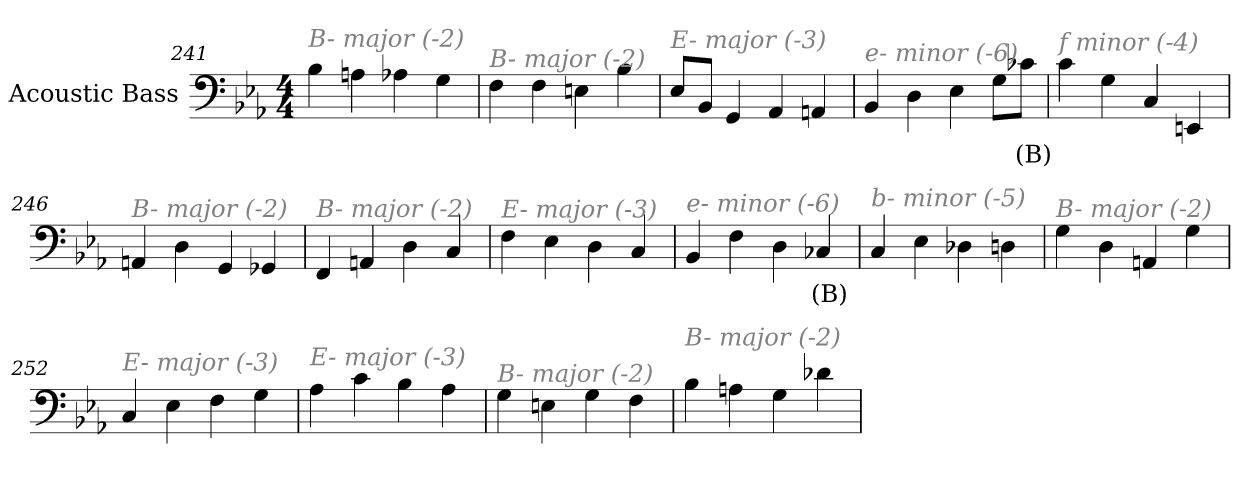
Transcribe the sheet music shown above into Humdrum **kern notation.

**kern	**text
*part1	*part1
*staff1	*staff1
*I"Acoustic Bass	*
*clefF4	*
*ITrd7c12	*
*k[b-e-a-]	*
*E-:	*
*M4/4	*
=241	=241
!LO:TX:i:color=#808080:t=B- major (-2)	!
4BB-	.
4AAn	.
4AA-X	.
4GG	.
=242	=242
!LO:TX:i:color=#808080:t=B- major (-2)	!
4FF	.
4FF	.
4EEn	.
4BB-	.
=243	=243
!LO:TX:i:color=#808080:t=E- major (-3)	!
8EE-L	.
8BBB-J	.
4GGG	.
4AAA-	.
4AAAn	.
=244	=244
!LO:TX:i:color=#808080:t=e- minor (-6)	!
4BBB-	.
4DD	.
4EE-	.
8GGL	.
8C-XiJ	(B)
=245	=245
!LO:TX:i:color=#808080:t=f minor (-4)	!
4C	.
4GG	.
4CC	.
4EEEn	.
=246	=246
!LO:TX:i:color=#808080:t=B- major (-2)	!
4AAAn	.
4DD	.
4GGG	.
4GGG-X	.
=247	=247
!LO:TX:i:color=#808080:t=B- major (-2)	!
4FFF	.
4AAAn	.
4DD	.
4CC	.
=248	=248
!LO:TX:i:color=#808080:t=E- major (-3)	!
4FF	.
4EE-	.
4DD	.
4CC	.
=249	=249
!LO:TX:i:color=#808080:t=e- minor (-6)	!
4BBB-	.
4FF	.
4DD	.
4CC-Xi	(B)
=250	=250
!LO:TX:i:color=#808080:t=b- minor (-5)	!
4CC	.
4EE-	.
4DD-X	.
4DDn	.
=251	=251
!LO:TX:i:color=#808080:t=B- major (-2)	!
4GG	.
4DD	.
4AAAn	.
4GG	.
=252	=252
!LO:TX:i:color=#808080:t=E- major (-3)	!
4CC	.
4EE-	.
4FF	.
4GG	.
=253	=253
!LO:TX:i:color=#808080:t=E- major (-3)	!
4AA-	.
4C	.
4BB-	.
4AA-	.
=254	=254
!LO:TX:i:color=#808080:t=B- major (-2)	!
4GG	.
4EEn	.
4GG	.
4FF	.
=255	=255
!LO:TX:i:color=#808080:t=B- major (-2)	!
4BB-	.
4AAn	.
4GG	.
4D-X	.
=	=
*-	*-
